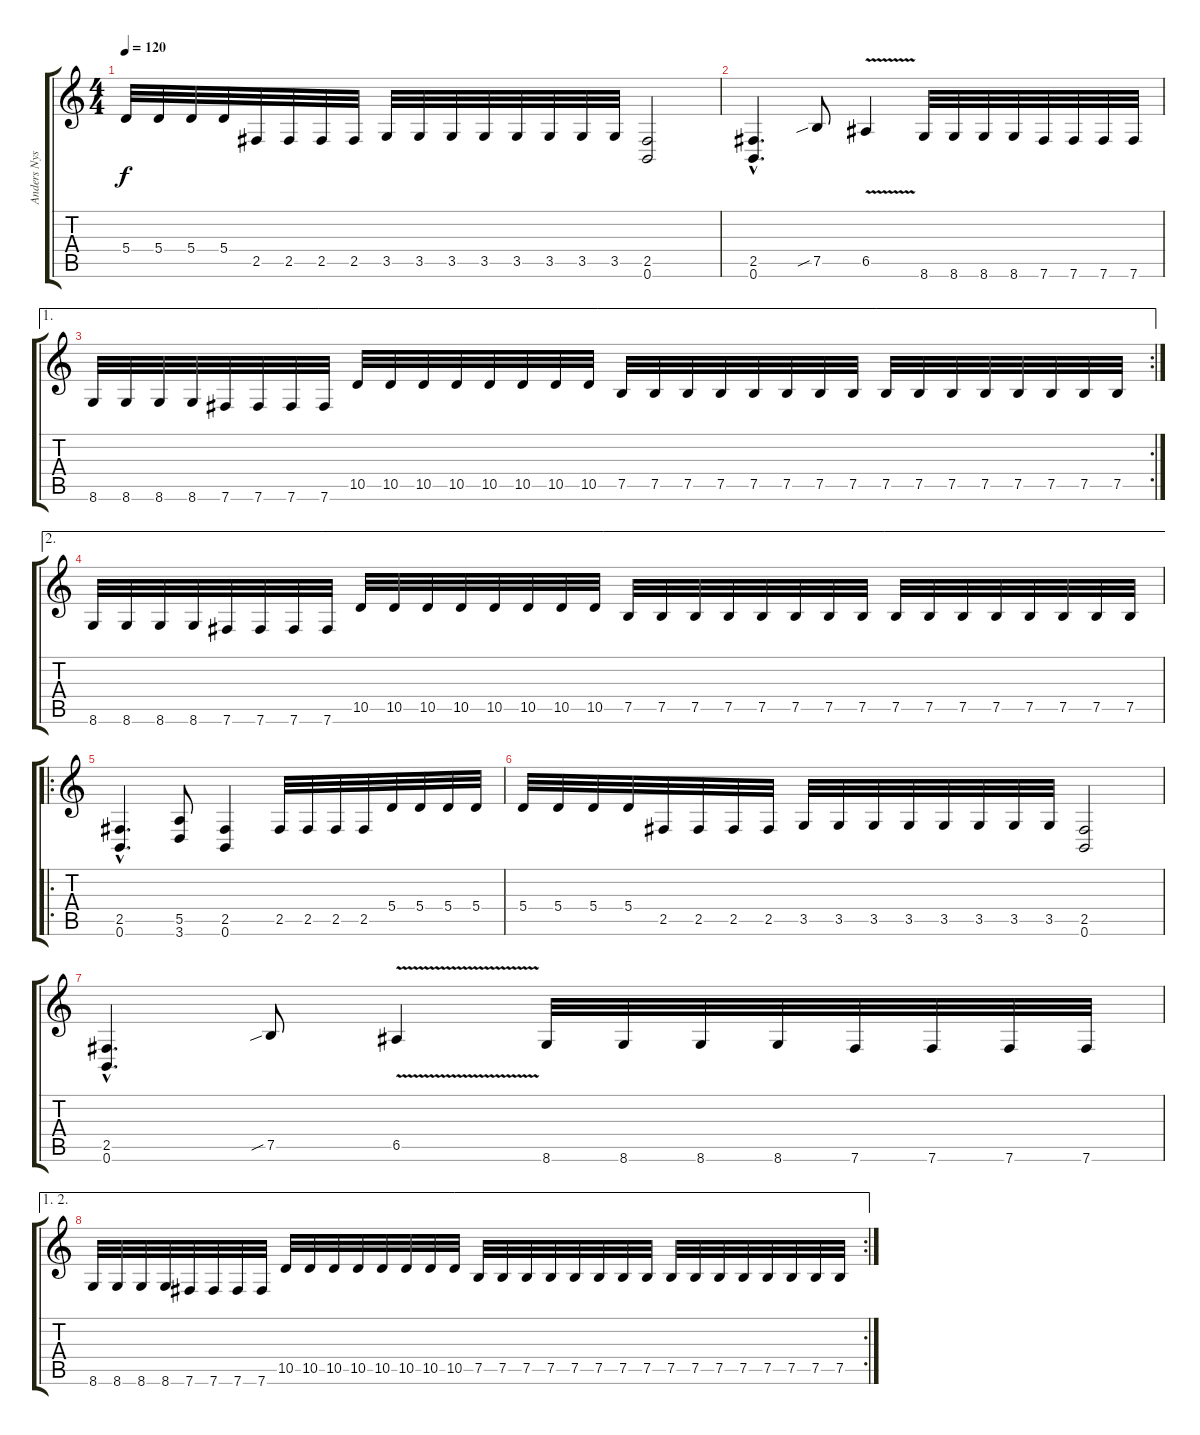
\track ("Anders Nyström" "Anders Nys") {instrument distortionguitar}
\staff {score tabs}
\tuning (B3 Gb3 D3 A2 E2 B1) {hide}
\ts (4 4)
\tempo 120
\clef g2
\ks c
5.4.32{dy f} 5.4.32 5.4.32 5.4.32 2.5.32 2.5.32 2.5.32 2.5.32 3.5.32 3.5.32 3.5.32 3.5.32 3.5.32 3.5.32 3.5.32 3.5.32 (2.5 0.6).2 |
(2.5{hac} 0.6{hac}).4{d} 7.5{sib}.8 6.5{v}.4 8.6.32 8.6.32 8.6.32 8.6.32 7.6.32 7.6.32 7.6.32 7.6.32 |
\ae 1
\rc 2
8.6.32 8.6.32 8.6.32 8.6.32 7.6.32 7.6.32 7.6.32 7.6.32 10.5.32 10.5.32 10.5.32 10.5.32 10.5.32 10.5.32 10.5.32 10.5.32 7.5.32 7.5.32 7.5.32 7.5.32 7.5.32 7.5.32 7.5.32 7.5.32 7.5.32 7.5.32 7.5.32 7.5.32 7.5.32 7.5.32 7.5.32 7.5.32 |
\ae 2
8.6.32 8.6.32 8.6.32 8.6.32 7.6.32 7.6.32 7.6.32 7.6.32 10.5.32 10.5.32 10.5.32 10.5.32 10.5.32 10.5.32 10.5.32 10.5.32 7.5.32 7.5.32 7.5.32 7.5.32 7.5.32 7.5.32 7.5.32 7.5.32 7.5.32 7.5.32 7.5.32 7.5.32 7.5.32 7.5.32 7.5.32 7.5.32 |
\ro
(2.5{hac} 0.6{hac}).4{d} (5.5 3.6).8 (2.5 0.6).4 2.5.32 2.5.32 2.5.32 2.5.32 5.4.32 5.4.32 5.4.32 5.4.32 |
5.4.32 5.4.32 5.4.32 5.4.32 2.5.32 2.5.32 2.5.32 2.5.32 3.5.32 3.5.32 3.5.32 3.5.32 3.5.32 3.5.32 3.5.32 3.5.32 (2.5 0.6).2 |
(2.5{hac} 0.6{hac}).4{d} 7.5{sib}.8 6.5{v}.4 8.6.32 8.6.32 8.6.32 8.6.32 7.6.32 7.6.32 7.6.32 7.6.32 |
\ae (1 2)
\rc 2
8.6.32 8.6.32 8.6.32 8.6.32 7.6.32 7.6.32 7.6.32 7.6.32 10.5.32 10.5.32 10.5.32 10.5.32 10.5.32 10.5.32 10.5.32 10.5.32 7.5.32 7.5.32 7.5.32 7.5.32 7.5.32 7.5.32 7.5.32 7.5.32 7.5.32 7.5.32 7.5.32 7.5.32 7.5.32 7.5.32 7.5.32 7.5.32
